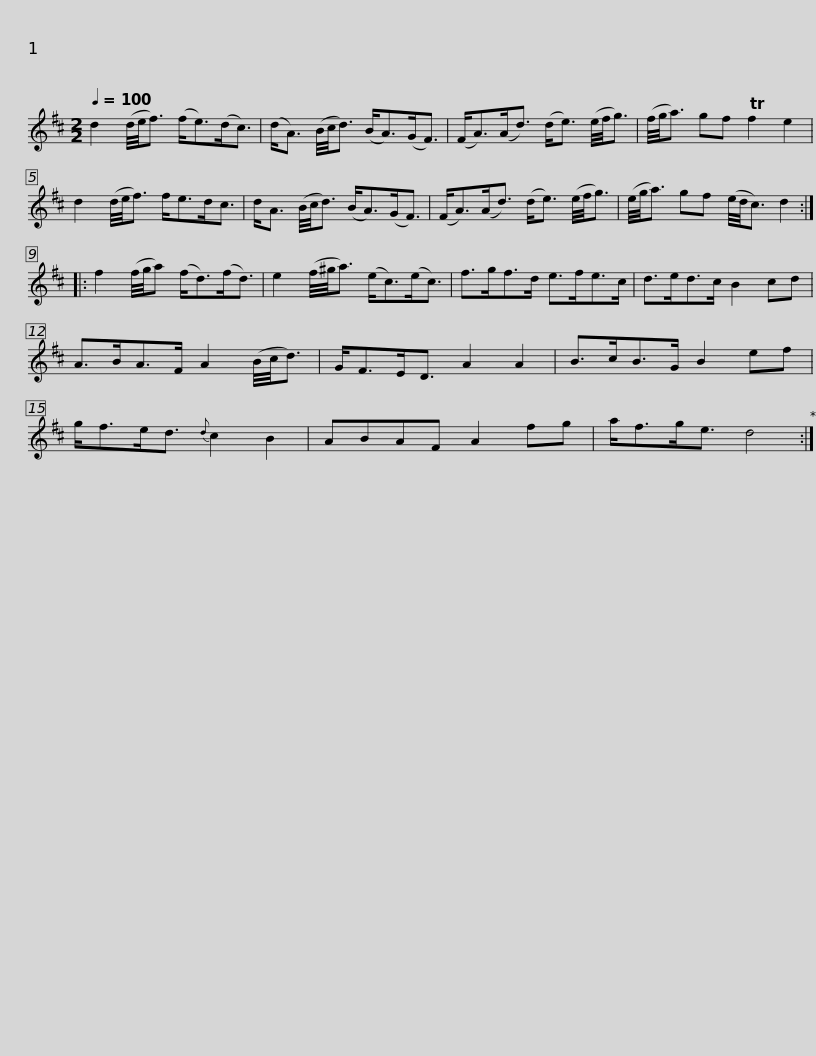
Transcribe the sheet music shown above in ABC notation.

X:1
L:1/8
Q:1/4=100
M:2/2
I:linebreak $
K:D
V:1 treble
V:1
 d2 (d/4e/4f3/2) (f<e)(d<c) | (d<A) (B/4c/4d3/2) (B<A)(G<F) | (F<A)(A<d) (d<e) (e/4f/4g3/2) | (f/4g/4a3/2) gf Tf2 e2 |$ d2 (d/4e/4f3/2) f<ed<c | %5
 d<A (B/4c/4d3/2) (B<A)(G<F) | (F<A)(A<d) (d<e) (e/4f/4g3/2) | (e/4g/4a3/2) gf (e/4d/4c3/2) d2 ::$ f2 (f/4g/4a) (f<d)(f<d) | e2 (f/4^g/4a3/2) (e<c)(e<c) | %10
 f>gf>d e>fe>c | d>ed>c B2 cd |$ A>BA>F A2 (B/4c/4d3/2) | G<FE<D A2 A2 | B>cB>G B2 ef | %15
 g<fe<d{d} c2 B2 | ABAF A2 fg |$ a<fg<e d4 :| %18
